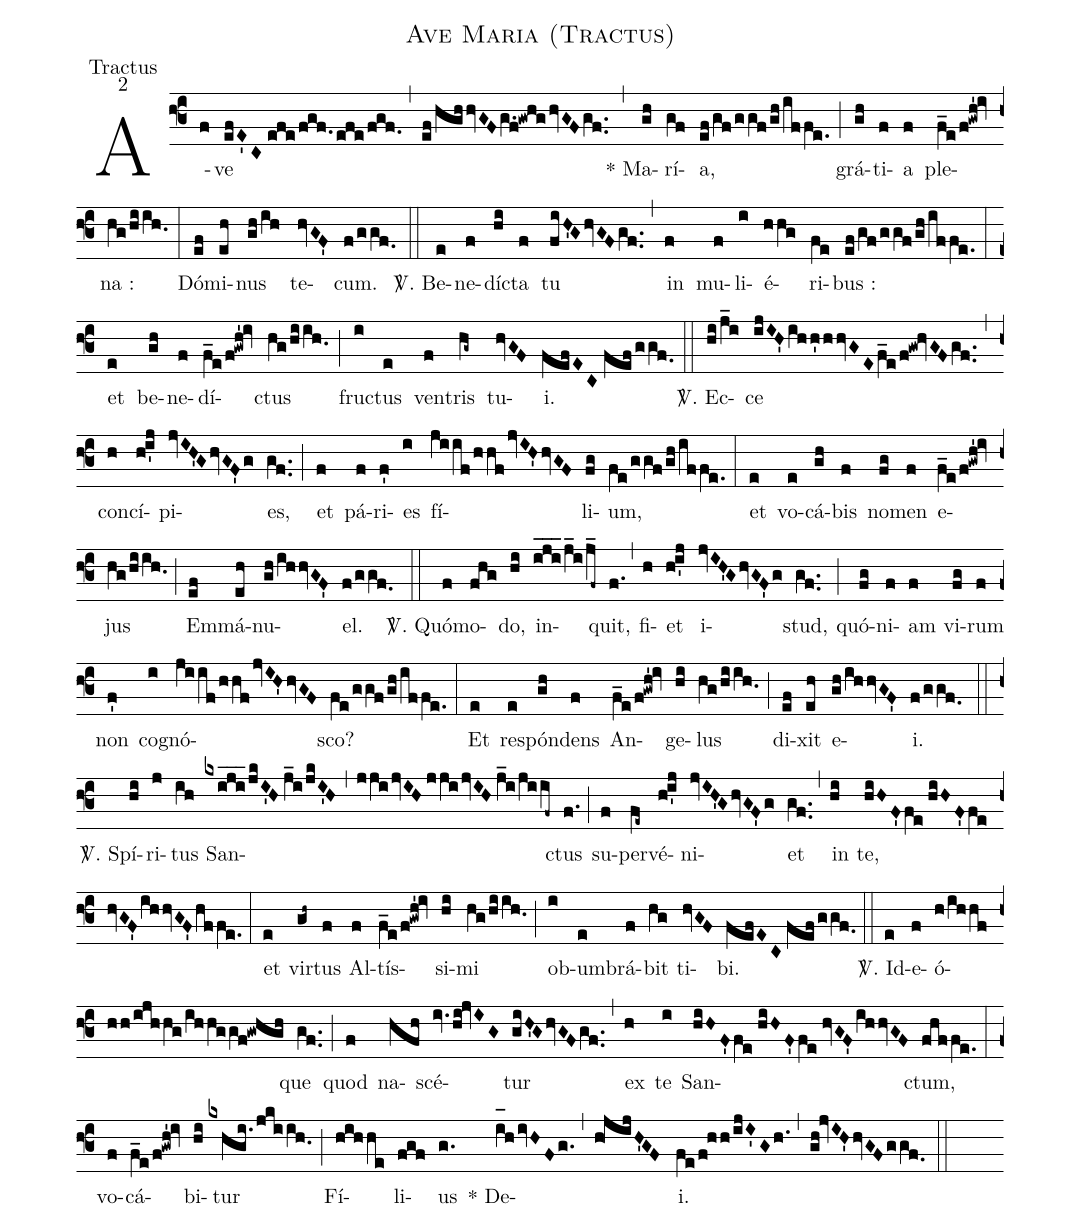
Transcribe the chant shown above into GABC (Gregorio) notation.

name:Ave Maria (Tractus);
office-part:Tractus;
mode:2;
%%
(f3) A(f)ve(efE'C//efe/fgf./efe/fgf.) (,) (ef/hghhvGFg.f!gwhghvGFgf..) (,) * Ma(gh)rí(gf)a,(ef/gf/ggf/gh/iffe.) (;) grá(gh)ti(f)a(f) ple(f_e/f!gwh'!iv)na :(hg/hiih.0) (:) Dó(ef)mi(eh)nus(gh/ih) te(hvGF')cum.(f/ggf.0) (::)
<sp>V/</sp>. Be(e)ne(f)dí(hi)cta(f) tu(fiH'GhvGFgf..) (,) in(f) mu(f)li(i)é(hhg)ri(fe)bus :(ef/gf/ggf/gh/iffe.) (:) et(e) be(gh)ne(f)dí(f_e/f!gwh'!iv)ctus(hg/hiih.0) (;) fru(i)ctus(e) ven(f)tris(hg~) tu(hvGF)i.(fefEC//fefggf.0) (::)
<sp>V/</sp>. Ec(hi/j_i)ce(ijIH'ihh'hhvGEf_e/f!gw!hvGFgf..) (,) con(h)cí(hi'j)pi(jvIH'GhvGF'g)es,(gf..) (;) et(f) pá(f)ri(f')es(i) fí(jiif/hhfjvIH'hvGF)li(fg)um,(fe/ggf/gh/iffe.) (:) et(e) vo(e)cá(gh)bis(f) no(fg)men(f) e(f_e/f!gwh'!iv)jus(hg/hiih.0) (;) Em(ef)má(eh)nu(gh/ihhvGF')el.(f/ggf.0) (::)
<sp>V/</sp>. Quó(f)mo(fhg)do,(hi) in(i_j_i_2/j_i/j_f~)quit,(f.) (,) fi(h)et(hi'j) i(jvIH'GhvGF'g)stud,(gf..) (;) quó(fg)ni(f)am(f) vi(fg)rum(f) non(f') co(i)gnó(jiif/hhfjvIH'hvGF)sco?(fe/ggf/gh/iffe.) (:) Et(e) re(e)spón(gh)dens(f) An(f_e/f!gwh'!iv)ge(hi)lus(hg/hiih.0) (;) di(ef)xit(eh) e(gh/ihhvGF')i.(f/ggf.0) (::)
<sp>V/</sp>. Spí(hi)ri(j)tus(ih) San(kxiji___/jkI'H//j_i/jkI'H)(,)(jjijvIH//jjijvIH//j_i/jiif~)ctus(f.) (;) su(f)per(fe~)vé(hi'j)ni(jvIH'GhvGF'g)et(gf..) (,) in(hi) te,(hiHF'fe//hiHF'fe//hvGF'ihhvGF'hffe.) (:) et(e) vir(gh~)tus(f) Al(f)tís(f_e/f!gwh'!iv)si(hi)mi(hg/hiih.0) (;) ob(i)um(e)brá(f)bit(hg) ti(hvGF)bi.(fefEC//fefggf.0) (::)
<sp>V/</sp>. Id(e)e(f)ó(h/ihhf/hh/ijhhg/ihhggf!gwhgh)que(gf..) (;) quod(f) na(hfh)scé(iv.hi!jvIG)tur(giH'GhvGFgf..) (,) ex(h) te(i) San(hiHF'fe//hiHF'fe//hvGF'ihhvGF)ctum,(fhffe.) (:) vo(f)cá(f_e/f!gwh'!iv)bi(hi)tur(kxhgi.jkiih.0) (;) Fí(hihhe)li(fgf)us(g.) * De(i_[oh:h]hivHFg.)(,)(h!jijH'GF)i.(fe/f!hh/ijI'Gh.) (,) (gh!jvIH'hvGFggf.0) (::)
